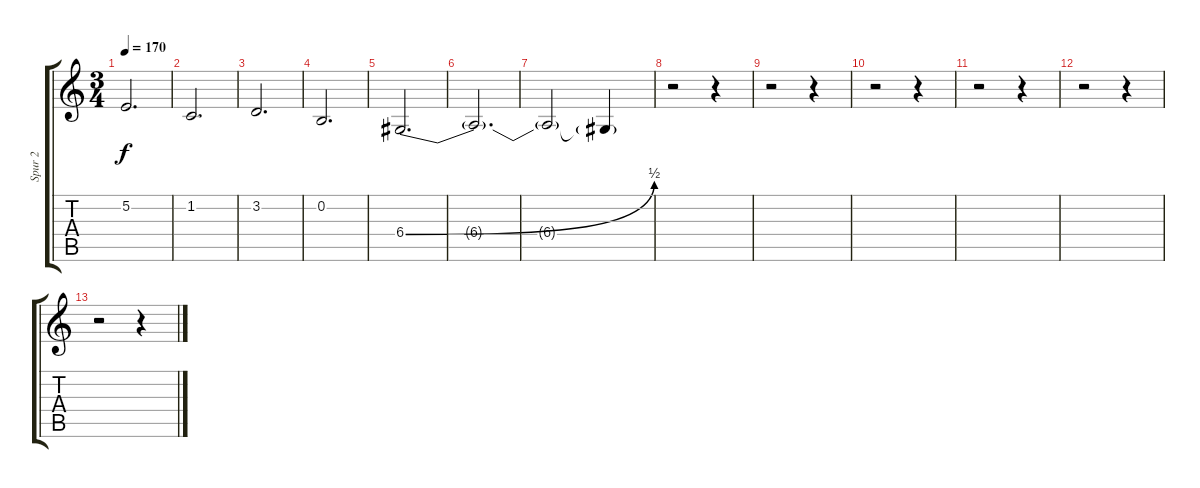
\track ("Spur 2" "Spur 2") {instrument viola}
\staff {score tabs}
\tuning (E4 B3 G3 D3 A2 E2) {hide}
\ts (3 4)
\tempo 170
\clef g2
\ks c
5.2.2{d dy f} |
1.2.2{d} |
3.2.2{d} |
0.2.2{d} |
6.4{be (bend 0 0 60 2)}.2{d volume 0 instrument viola} |
6.4{t}.2{d} |
6.4{t}.2 6.4{t}.4 |
r.2 r.4 |
r.2 r.4 |
r.2 r.4 |
r.2 r.4 |
r.2 r.4 |
r.2 r.4
